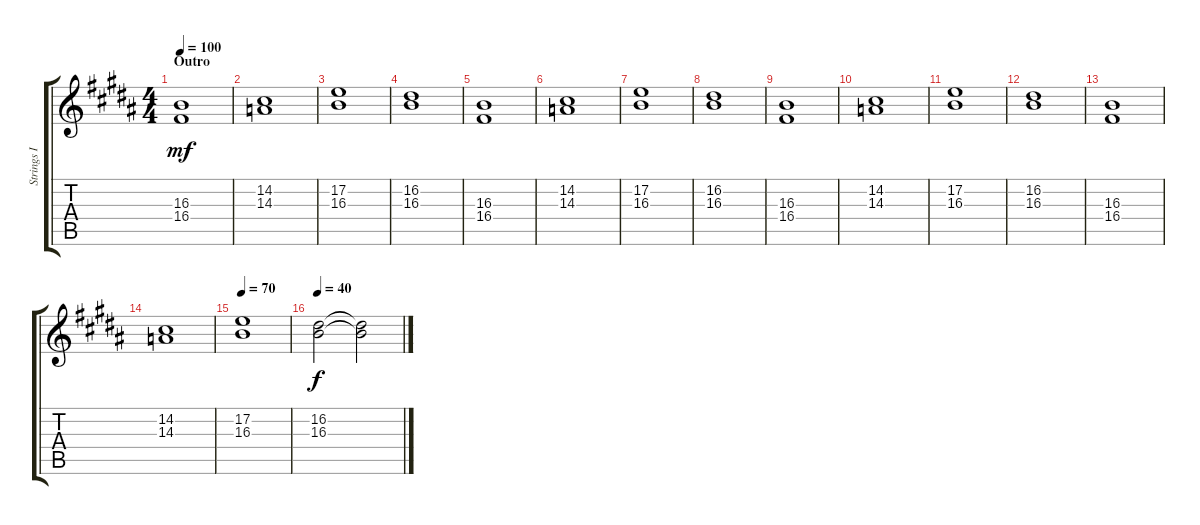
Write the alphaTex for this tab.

\track ("Strings I" "Strings I") {instrument stringensemble2}
\staff {score tabs}
\tuning (E4 B3 G3 D3 A2 E2) {hide}
\ts (4 4)
\section ("" "Outro")
\tempo 100
\clef g2
\ks b
(16.3 16.4).1{dy mf} |
(14.2 14.3).1 |
(17.2 16.3).1 |
(16.2 16.3).1 |
(16.3 16.4).1 |
(14.2 14.3).1 |
(17.2 16.3).1 |
(16.2 16.3).1 |
(16.3 16.4).1 |
(14.2 14.3).1 |
(17.2 16.3).1 |
(16.2 16.3).1 |
(16.3 16.4).1 |
(14.2 14.3).1 |
\tempo 70
(17.2 16.3).1 |
\tempo 40
(16.2 16.3).2{dy f} (16.2{t} 16.3{t}).2{volume 4}
